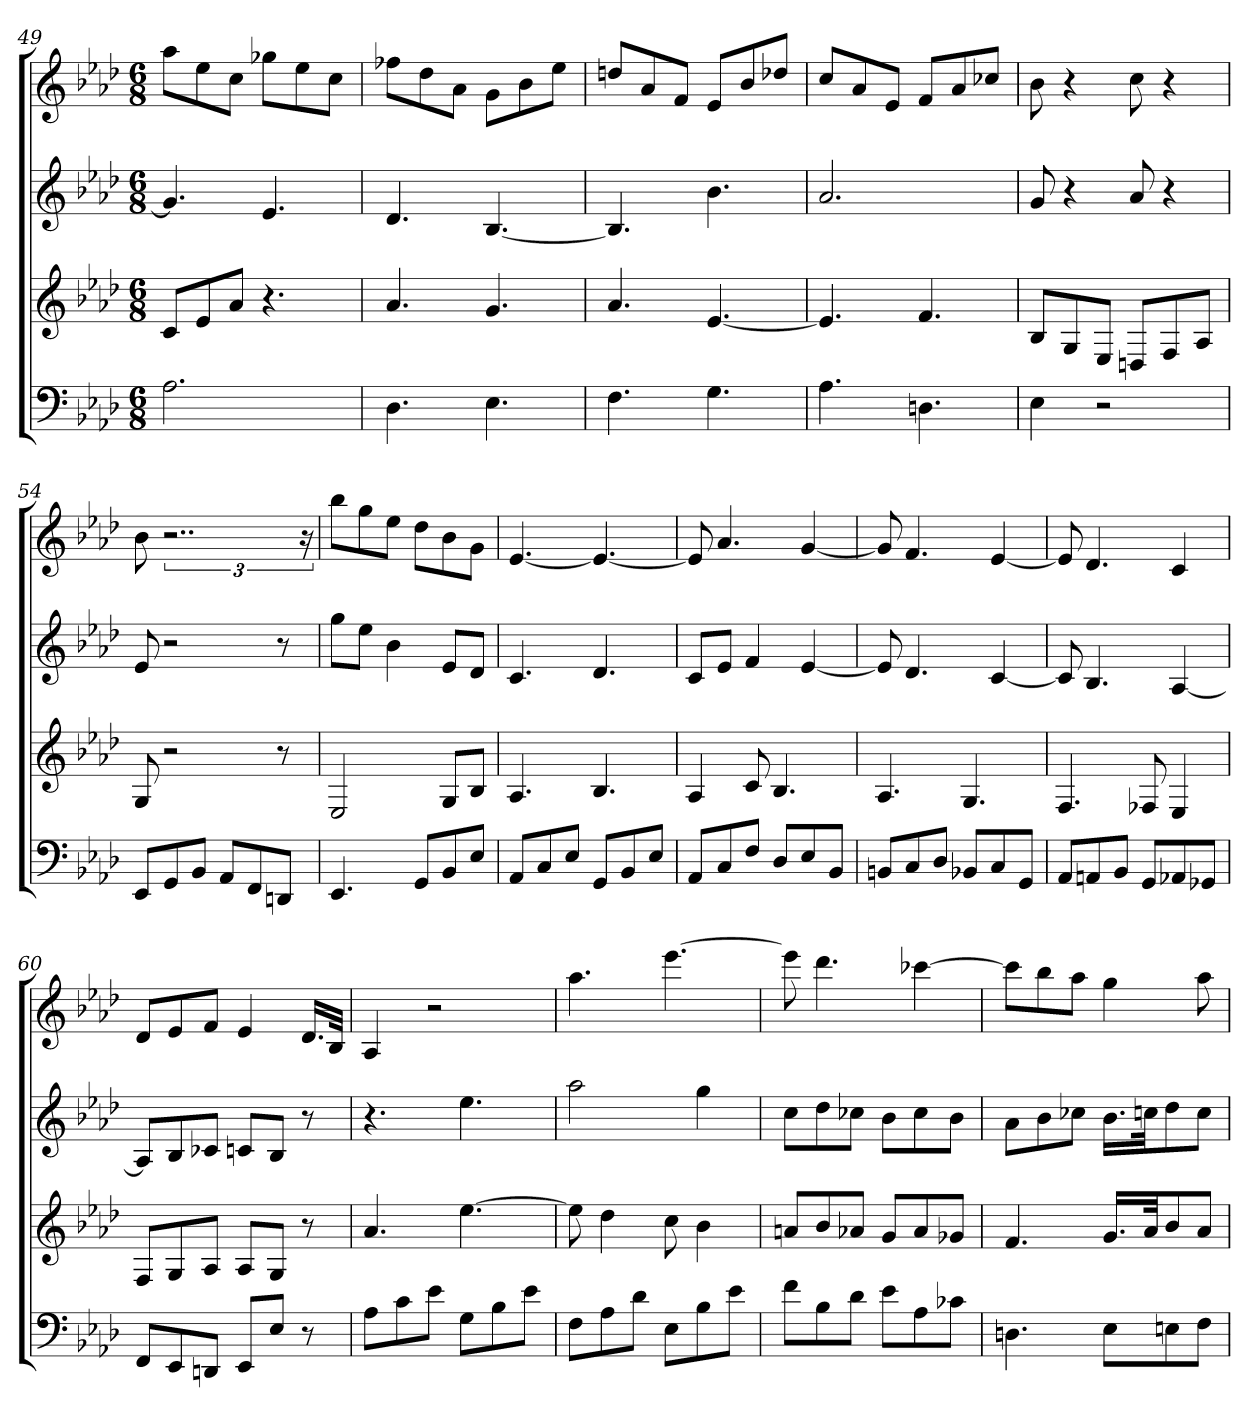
**kern	**kern	**kern	**kern
*part4	*part3	*part2	*part1
*staff4	*staff3	*staff2	*staff1
*k[b-e-a-d-]	*k[b-e-a-d-]	*k[b-e-a-d-]	*k[b-e-a-d-]
*A-:	*A-:	*A-:	*A-:
*M6/8	*M6/8	*M6/8	*M6/8
=49	=49	=49	=49
2.A-	8cL	4.g-]	8aa-L
.	8e-	.	8ee-
.	8a-J	.	8ccJ
.	4.r	4.e-	8gg-XL
.	.	.	8ee-
.	.	.	8ccJ
=50	=50	=50	=50
4.D-	4.a-	4.d-	8ff-XL
.	.	.	8dd-
.	.	.	8a-J
4.E-	4.g	[4.B-	8gL
.	.	.	8b-
.	.	.	8ee-J
=51	=51	=51	=51
4.F	4.a-	4.B-]	8ddnL
.	.	.	8a-
.	.	.	8fJ
4.G	[4.e-	4.b-	8e-L
.	.	.	8b-
.	.	.	8dd-XJ
=52	=52	=52	=52
4.A-	4.e-]	2.a-	8ccL
.	.	.	8a-
.	.	.	8e-J
4.Dn	4.f	.	8fL
.	.	.	8a-
.	.	.	8cc-XJ
=53	=53	=53	=53
4E-	8B-L	8g	8b-
.	8G	4r	4r
2r	8E-J	.	.
.	8DnL	8a-	8cc
.	8F	4r	4r
.	8A-J	.	.
=54	=54	=54	=54
8EE-L	8G	8e-	8b-
8GG	2r	2r	3..r
8BB-J	.	.	.
8AA-L	.	.	.
8FF	.	.	.
8DDnJ	8r	8r	.
.	.	.	24r
=55	=55	=55	=55
4.EE-	2E-	8ggL	8bb-L
.	.	8ee-J	8gg
.	.	4b-	8ee-J
8GGL	.	.	8dd-L
8BB-	8GL	8e-L	8b-
8E-J	8B-J	8d-J	8gJ
=56	=56	=56	=56
8AA-L	4.A-	4.c	[4.e-
8C	.	.	.
8E-J	.	.	.
8GGL	4.B-	4.d-	4.e-_
8BB-	.	.	.
8E-J	.	.	.
=57	=57	=57	=57
8AA-L	4A-	8cL	8e-]
8C	.	8e-J	4.a-
8FJ	8c	4f	.
8D-L	4.B-	.	.
8E-	.	[4e-	[4g
8BB-J	.	.	.
=58	=58	=58	=58
8BBnL	4.A-	8e-]	8g]
8C	.	4.d-	4.f
8D-J	.	.	.
8BB-XL	4.G	.	.
8C	.	[4c	[4e-
8GGJ	.	.	.
=59	=59	=59	=59
8AA-L	4.F	8c]	8e-]
8AAn	.	4.B-	4.d-
8BB-J	.	.	.
8GGL	8F-X	.	.
8AA-X	4E-	[4A-	4c
8GG-XJ	.	.	.
=60	=60	=60	=60
8FFL	8FL	8A-L]	8d-L
8EE-	8G	8B-	8e-
8DDnJ	8A-J	8c-XJ	8fJ
8EE-L	8A-L	8cnL	4e-
8E-J	8GJ	8B-J	.
8r	8r	8r	16.d-LL
.	.	.	32B-JJk
=61	=61	=61	=61
8A-L	4.a-	4.r	4A-
8c	.	.	.
8e-J	.	.	2r
8GL	[4.ee-	4.ee-	.
8B-	.	.	.
8e-J	.	.	.
=62	=62	=62	=62
8FL	8ee-]	2aa-	4.aa-
8A-	4dd-	.	.
8d-J	.	.	.
8E-L	8cc	.	[4.eee-
8B-	4b-	4gg	.
8e-J	.	.	.
=63	=63	=63	=63
8fL	8anL	8ccL	8eee-]
8B-	8b-	8dd-	4.ddd-
8d-J	8a-XJ	8cc-XJ	.
8e-L	8gL	8b-L	.
8A-	8a-	8cc-	[4ccc-X
8c-XJ	8g-XJ	8b-J	.
=64	=64	=64	=64
4.Dn	4.f	8a-L	8ccc-L]
.	.	8b-	8bb-
.	.	8cc-XJ	8aa-J
8E-L	16.gLL	16.b-LL	4gg
.	32a-Jk	32ccnJk	.
8En	8b-	8dd-	.
8FJ	8a-J	8ccJ	8aa-
=	=	=	=
*-	*-	*-	*-
